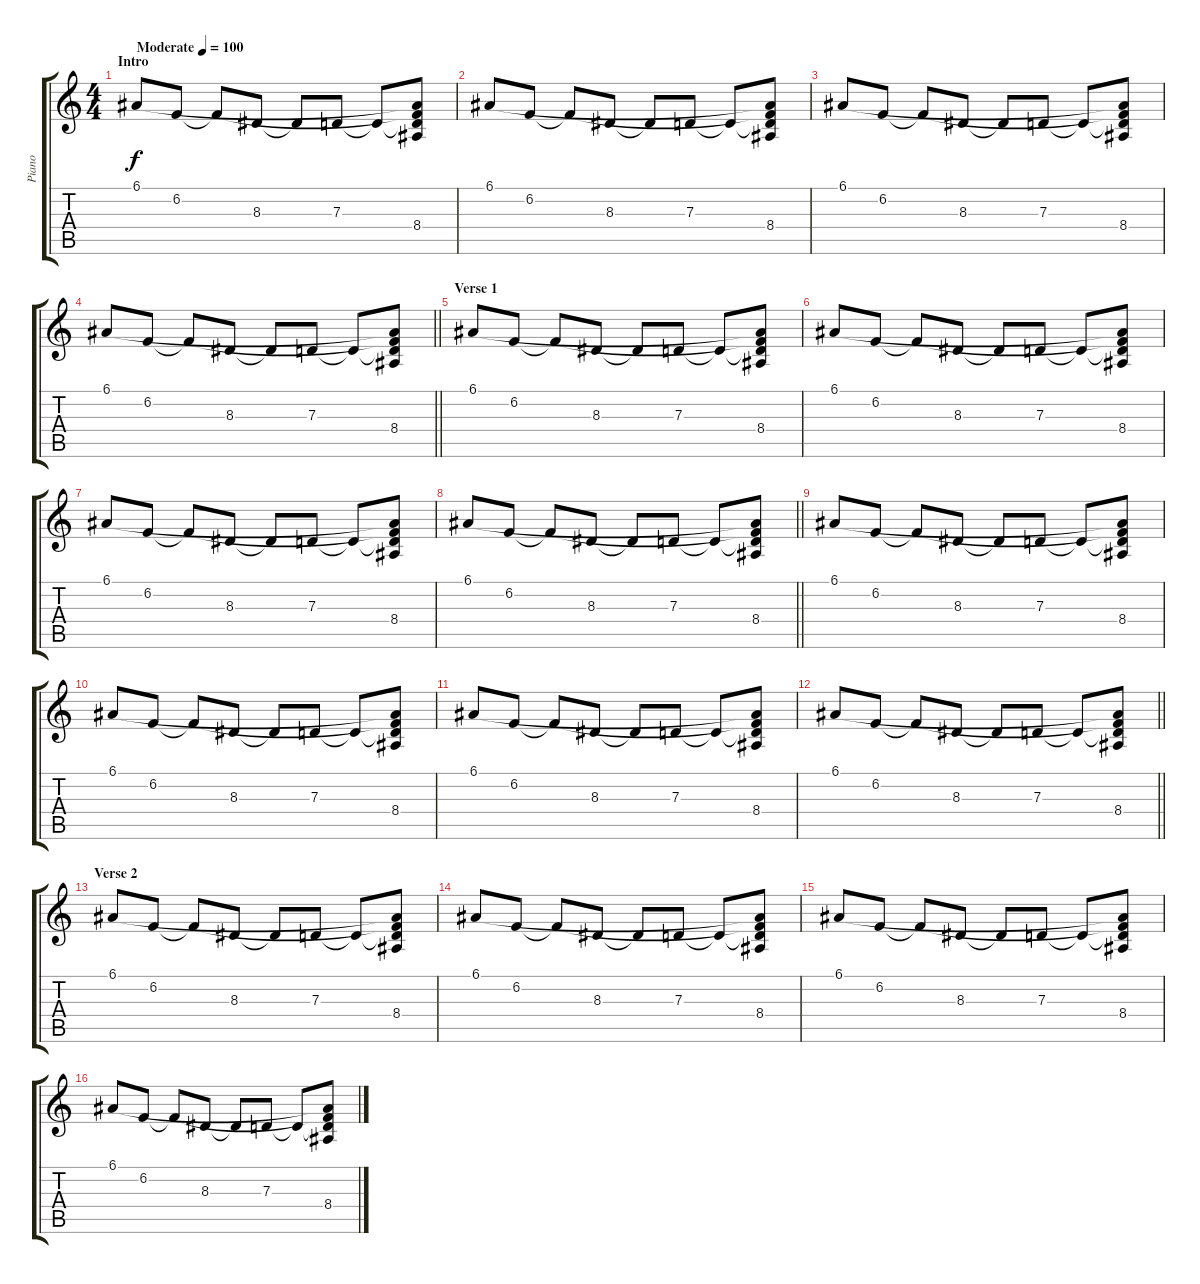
\track ("Piano" "Piano") {instrument electricgrandpiano}
\staff {score tabs}
\tuning (E4 B3 G3 D3 A2 E2) {hide}
\ts (4 4)
\section ("" "Intro")
\tempo (100 "Moderate")
\clef g2
\ks c
6.1.8{dy f instrument electricgrandpiano} 6.2.8 6.2{t}.8 8.3.8 8.3{t}.8 7.3.8 7.3{t}.8 (6.1{t} 6.2{t} 7.3{t} 8.4).8 |
6.1.8 6.2.8 6.2{t}.8 8.3.8 8.3{t}.8 7.3.8 7.3{t}.8 (6.1{t} 6.2{t} 7.3{t} 8.4).8 |
6.1.8 6.2.8 6.2{t}.8 8.3.8 8.3{t}.8 7.3.8 7.3{t}.8 (6.1{t} 6.2{t} 7.3{t} 8.4).8 |
\barLineRight lightlight
6.1.8 6.2.8 6.2{t}.8 8.3.8 8.3{t}.8 7.3.8 7.3{t}.8 (6.1{t} 6.2{t} 7.3{t} 8.4).8 |
\section ("" "Verse 1")
6.1.8 6.2.8 6.2{t}.8 8.3.8 8.3{t}.8 7.3.8 7.3{t}.8 (6.1{t} 6.2{t} 7.3{t} 8.4).8 |
6.1.8 6.2.8 6.2{t}.8 8.3.8 8.3{t}.8 7.3.8 7.3{t}.8 (6.1{t} 6.2{t} 7.3{t} 8.4).8 |
6.1.8 6.2.8 6.2{t}.8 8.3.8 8.3{t}.8 7.3.8 7.3{t}.8 (6.1{t} 6.2{t} 7.3{t} 8.4).8 |
\barLineRight lightlight
6.1.8 6.2.8 6.2{t}.8 8.3.8 8.3{t}.8 7.3.8 7.3{t}.8 (6.1{t} 6.2{t} 7.3{t} 8.4).8 |
6.1.8 6.2.8 6.2{t}.8 8.3.8 8.3{t}.8 7.3.8 7.3{t}.8 (6.1{t} 6.2{t} 7.3{t} 8.4).8 |
6.1.8 6.2.8 6.2{t}.8 8.3.8 8.3{t}.8 7.3.8 7.3{t}.8 (6.1{t} 6.2{t} 7.3{t} 8.4).8 |
6.1.8 6.2.8 6.2{t}.8 8.3.8 8.3{t}.8 7.3.8 7.3{t}.8 (6.1{t} 6.2{t} 7.3{t} 8.4).8 |
\barLineRight lightlight
6.1.8 6.2.8 6.2{t}.8 8.3.8 8.3{t}.8 7.3.8 7.3{t}.8 (6.1{t} 6.2{t} 7.3{t} 8.4).8 |
\section ("" "Verse 2")
6.1.8 6.2.8 6.2{t}.8 8.3.8 8.3{t}.8 7.3.8 7.3{t}.8 (6.1{t} 6.2{t} 7.3{t} 8.4).8 |
6.1.8 6.2.8 6.2{t}.8 8.3.8 8.3{t}.8 7.3.8 7.3{t}.8 (6.1{t} 6.2{t} 7.3{t} 8.4).8 |
6.1.8 6.2.8 6.2{t}.8 8.3.8 8.3{t}.8 7.3.8 7.3{t}.8 (6.1{t} 6.2{t} 7.3{t} 8.4).8 |
6.1.8 6.2.8 6.2{t}.8 8.3.8 8.3{t}.8 7.3.8 7.3{t}.8 (6.1{t} 6.2{t} 7.3{t} 8.4).8
